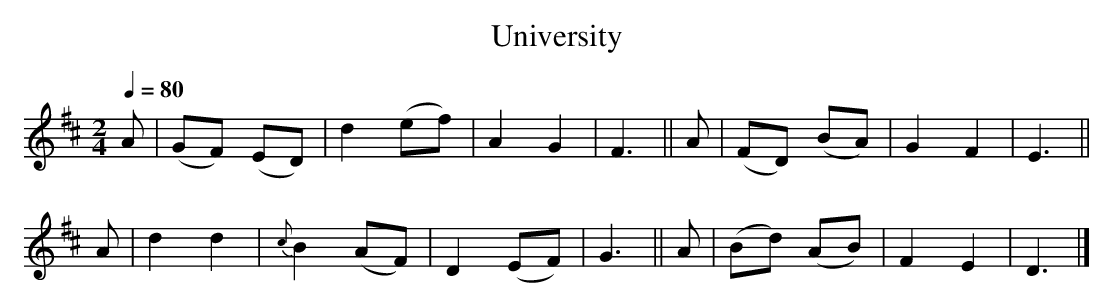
X:1
T:University
M:2/4
L:1/8
Q:1/4=80
K:D
A|(GF) (ED)|   d2 (ef)|A2  G2 |F3||A|(FD) (BA)|G2 F2|E3||
A| d2   d2 |{c}B2 (AF)|D2 (EF)|G3||A|(Bd) (AB)|F2 E2|D3|]
